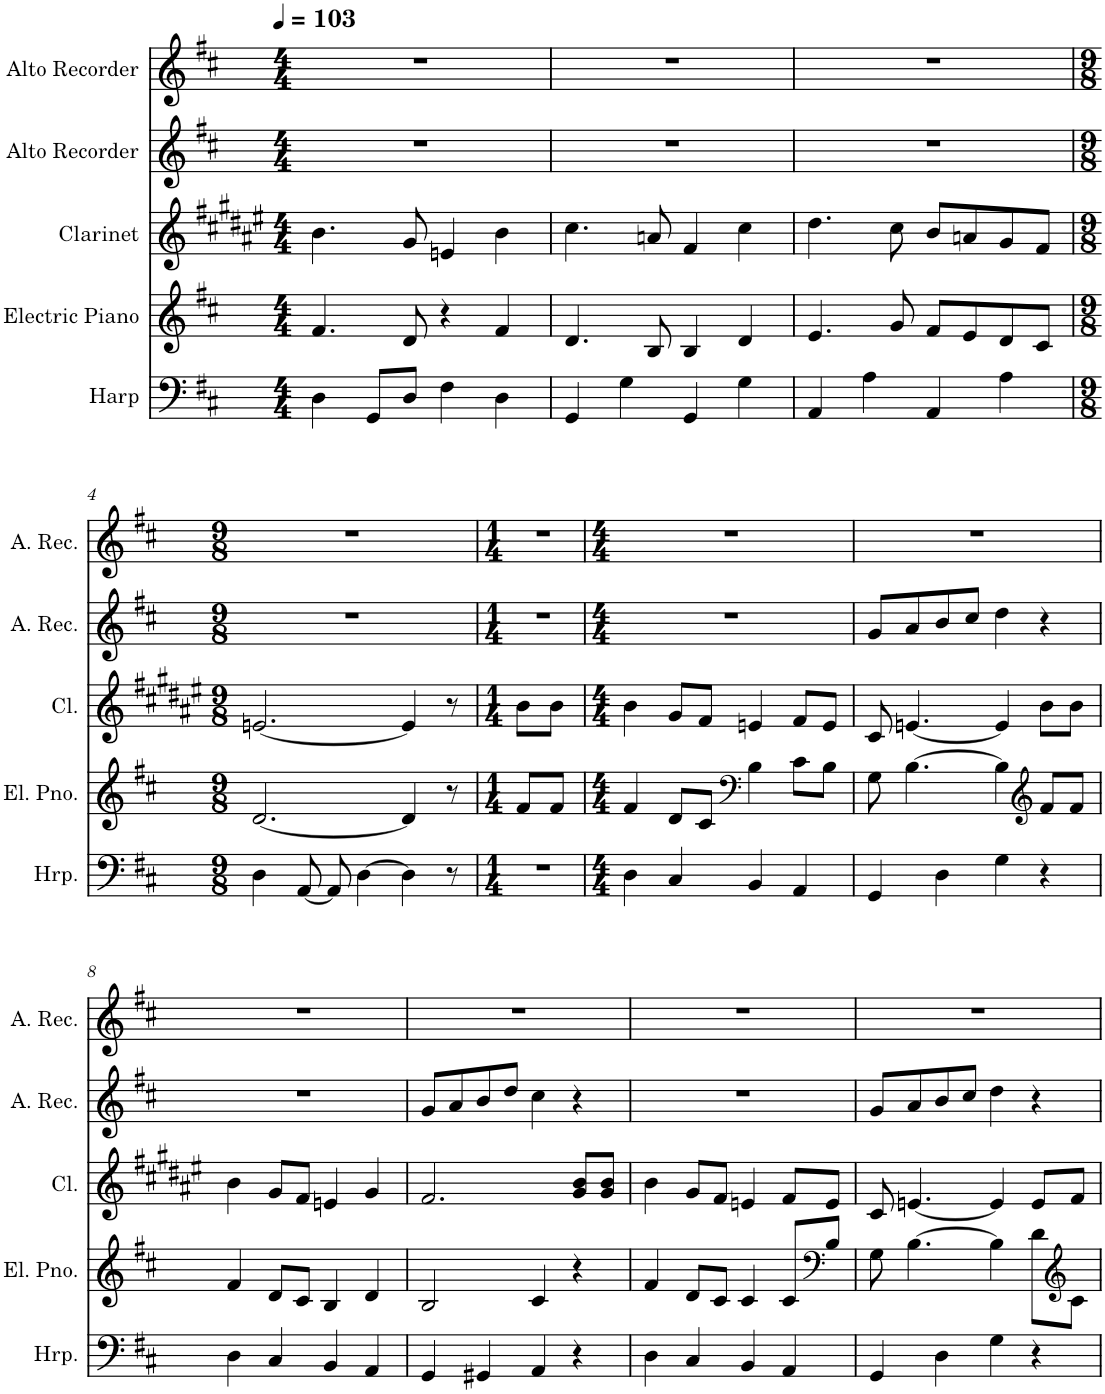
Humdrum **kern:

**kern	**kern	**kern	**kern	**kern
*part5	*part4	*part3	*part2	*part1
*staff5	*staff4	*staff3	*staff2	*staff1
*I"Harp	*I"Electric Piano	*I"Clarinet	*I"Alto Recorder	*I"Alto Recorder
*I'Hrp.	*I'El. Pno.	*I'Cl.	*I'A. Rec.	*I'A. Rec.
*clefF4	*clefG2	*clefG2	*clefG2	*clefG2
*	*	*Trd1c2	*	*
*k[f#c#]	*k[f#c#]	*k[f#c#g#d#a#e#]	*k[f#c#]	*k[f#c#]
*M4/4	*M4/4	*M4/4	*M4/4	*M4/4
*MM103	*MM103	*MM103	*MM103	*MM103
=1	=1	=1	=1	=1
4D\	4.f#/	4.b\	1r	1r
8GG/L	.	.	.	.
8D/J	8d/	8g#/	.	.
4F#\	4r	4en/	.	.
4D\	4f#/	4b\	.	.
=2	=2	=2	=2	=2
4GG/	4.d/	4.cc#\	1r	1r
4G\	.	.	.	.
.	8B/	8an/	.	.
4GG/	4B/	4f#/	.	.
4G\	4d/	4cc#\	.	.
=3	=3	=3	=3	=3
4AA/	4.e/	4.dd#\	1r	1r
4A\	.	.	.	.
.	8g/	8cc#\	.	.
4AA/	8f#/L	8b/L	.	.
.	8e/	8an/	.	.
4A\	8d/	8g#/	.	.
.	8c#/J	8f#/J	.	.
!!LO:LB:g=z
=4	=4	=4	=4	=4
*M9/8	*M9/8	*M9/8	*M9/8	*M9/8
4D\	[2.d/	[2.en/	8%9r	8%9r
[8AA/	.	.	.	.
8AA/]	.	.	.	.
[4D\	.	.	.	.
4D\]	4d/]	4e/]	.	.
8r	8r	8r	.	.
=5	=5	=5	=5	=5
*M1/4	*M1/4	*M1/4	*M1/4	*M1/4
4r	8f#/L	8b\L	4r	4r
.	8f#/J	8b\J	.	.
=6	=6	=6	=6	=6
*M4/4	*M4/4	*M4/4	*M4/4	*M4/4
4D\	4f#/	4b\	1r	1r
4C#/	8d/L	8g#/L	.	.
.	8c#/J	8f#/J	.	.
*	*clefF4	*	*	*
4BB/	4B\	4en/	.	.
4AA/	8c#\L	8f#/L	.	.
.	8B\J	8e/J	.	.
=7	=7	=7	=7	=7
4GG/	8G\	8c#/	8g/L	1r
.	[4.B\	[4.en/	8a/	.
4D\	.	.	8b/	.
.	.	.	8cc#/J	.
4G\	4B\]	4e/]	4dd\	.
*	*clefG2	*	*	*
4r	8f#/L	8b\L	4r	.
.	8f#/J	8b\J	.	.
!!LO:LB:g=z
=8	=8	=8	=8	=8
4D\	4f#/	4b\	1r	1r
4C#/	8d/L	8g#/L	.	.
.	8c#/J	8f#/J	.	.
4BB/	4B/	4en/	.	.
4AA/	4d/	4g#/	.	.
=9	=9	=9	=9	=9
4GG/	2B/	2.f#/	8g/L	1r
.	.	.	8a/	.
4GG#X/	.	.	8b/	.
.	.	.	8dd/J	.
4AA/	4c#/	.	4cc#\	.
4r	4r	8g#/ 8b/L	4r	.
.	.	8g#/ 8b/J	.	.
=10	=10	=10	=10	=10
4D\	4f#/	4b\	1r	1r
4C#/	8d/L	8g#/L	.	.
.	8c#/J	8f#/J	.	.
4BB/	4c#/	4en/	.	.
4AA/	8c#/L	8f#/L	.	.
*	*clefF4	*	*	*
.	8B/J	8e/J	.	.
=11	=11	=11	=11	=11
4GG/	8G\	8c#/	8g/L	1r
.	[4.B\	[4.en/	8a/	.
4D\	.	.	8b/	.
.	.	.	8cc#/J	.
4G\	4B\]	4e/]	4dd\	.
4r	8d\L	8e/L	4r	.
*	*clefG2	*	*	*
.	8c#\J	8f#/J	.	.
=	=	=	=	=
*-	*-	*-	*-	*-
